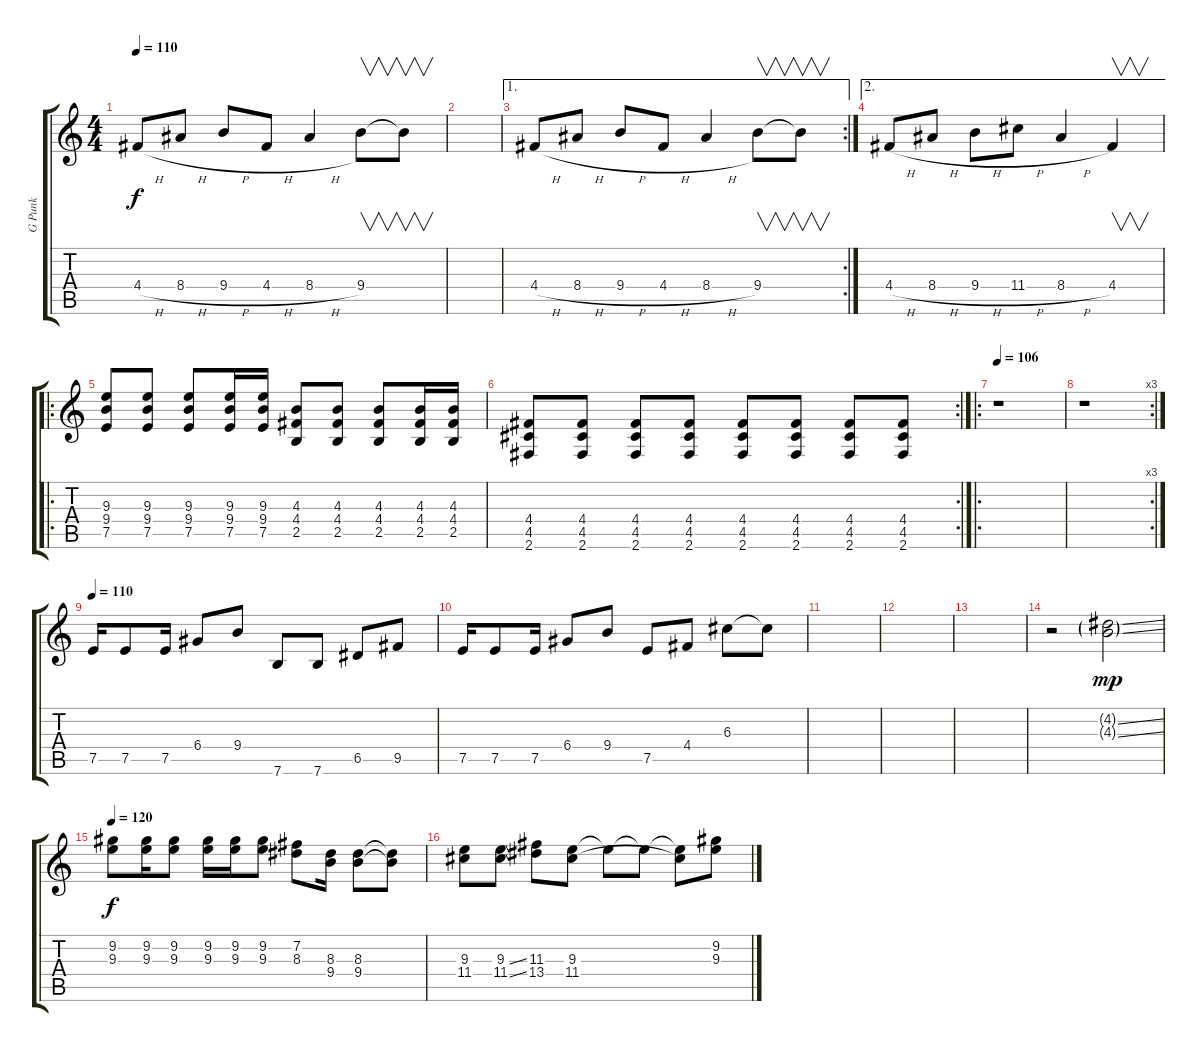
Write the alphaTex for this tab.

\track ("G Punk" "G Punk") {instrument distortionguitar}
\staff {score tabs}
\tuning (E4 B3 G3 D3 A2 E2) {hide}
\ts (4 4)
\tempo 110
\clef g2
\ks c
4.4{h}.8{dy f volume 16 instrument overdrivenguitar} 8.4{h}.8 9.4{h}.8 4.4{h}.8 8.4{h}.4 9.4.8{v} 9.4{t}.8{v} |
|
\ae 1
\rc 2
4.4{h}.8{volume 16 instrument overdrivenguitar} 8.4{h}.8 9.4{h}.8 4.4{h}.8 8.4{h}.4 9.4.8{v} 9.4{t}.8{v} |
\ae 2
4.4{h}.8 8.4{h}.8 9.4{h}.8 11.4{h}.8 8.4{h}.4 4.4.4{v} |
\ro
(9.3 9.4 7.5).8{instrument distortionguitar} (9.3 9.4 7.5).8 (9.3 9.4 7.5).8 (9.3 9.4 7.5).16 (9.3 9.4 7.5).16 (4.3 4.4 2.5).8 (4.3 4.4 2.5).8 (4.3 4.4 2.5).8 (4.3 4.4 2.5).16 (4.3 4.4 2.5).16 |
\rc 2
(4.4 4.5 2.6).8 (4.4 4.5 2.6).8 (4.4 4.5 2.6).8 (4.4 4.5 2.6).8 (4.4 4.5 2.6).8 (4.4 4.5 2.6).8 (4.4 4.5 2.6).8 (4.4 4.5 2.6).8 |
\ro
\tempo 106
r.1 |
\rc 3
r.1 |
\tempo 110
7.5.16 7.5.8 7.5.16 6.4.8 9.4.8 7.6.8 7.6.8 6.5.8 9.5.8 |
7.5.16 7.5.8 7.5.16 6.4.8 9.4.8 7.5.8{volume 13} 4.4.8 6.3.8 6.3{t}.8 |
|
|
|
r.2 (4.2{ss g} 4.3{ss g}).2{dy mp} |
\tempo 120
(9.2 9.3).8{dy f} (9.2 9.3).16 (9.2 9.3).8 (9.2 9.3).16 (9.2 9.3).16 (9.2 9.3).8 (7.2 8.3).8 (8.3 9.4).16 (8.3 9.4).8 (8.3{t} 9.4{t}).8 |
(9.3 11.4).8 (9.3{ss} 11.4{ss}).8 (11.3 13.4).8 (9.3 11.4).8 9.3{t}.8 9.3{t}.8 (9.3{t} 11.4{t}).8 (9.2 9.3).8
